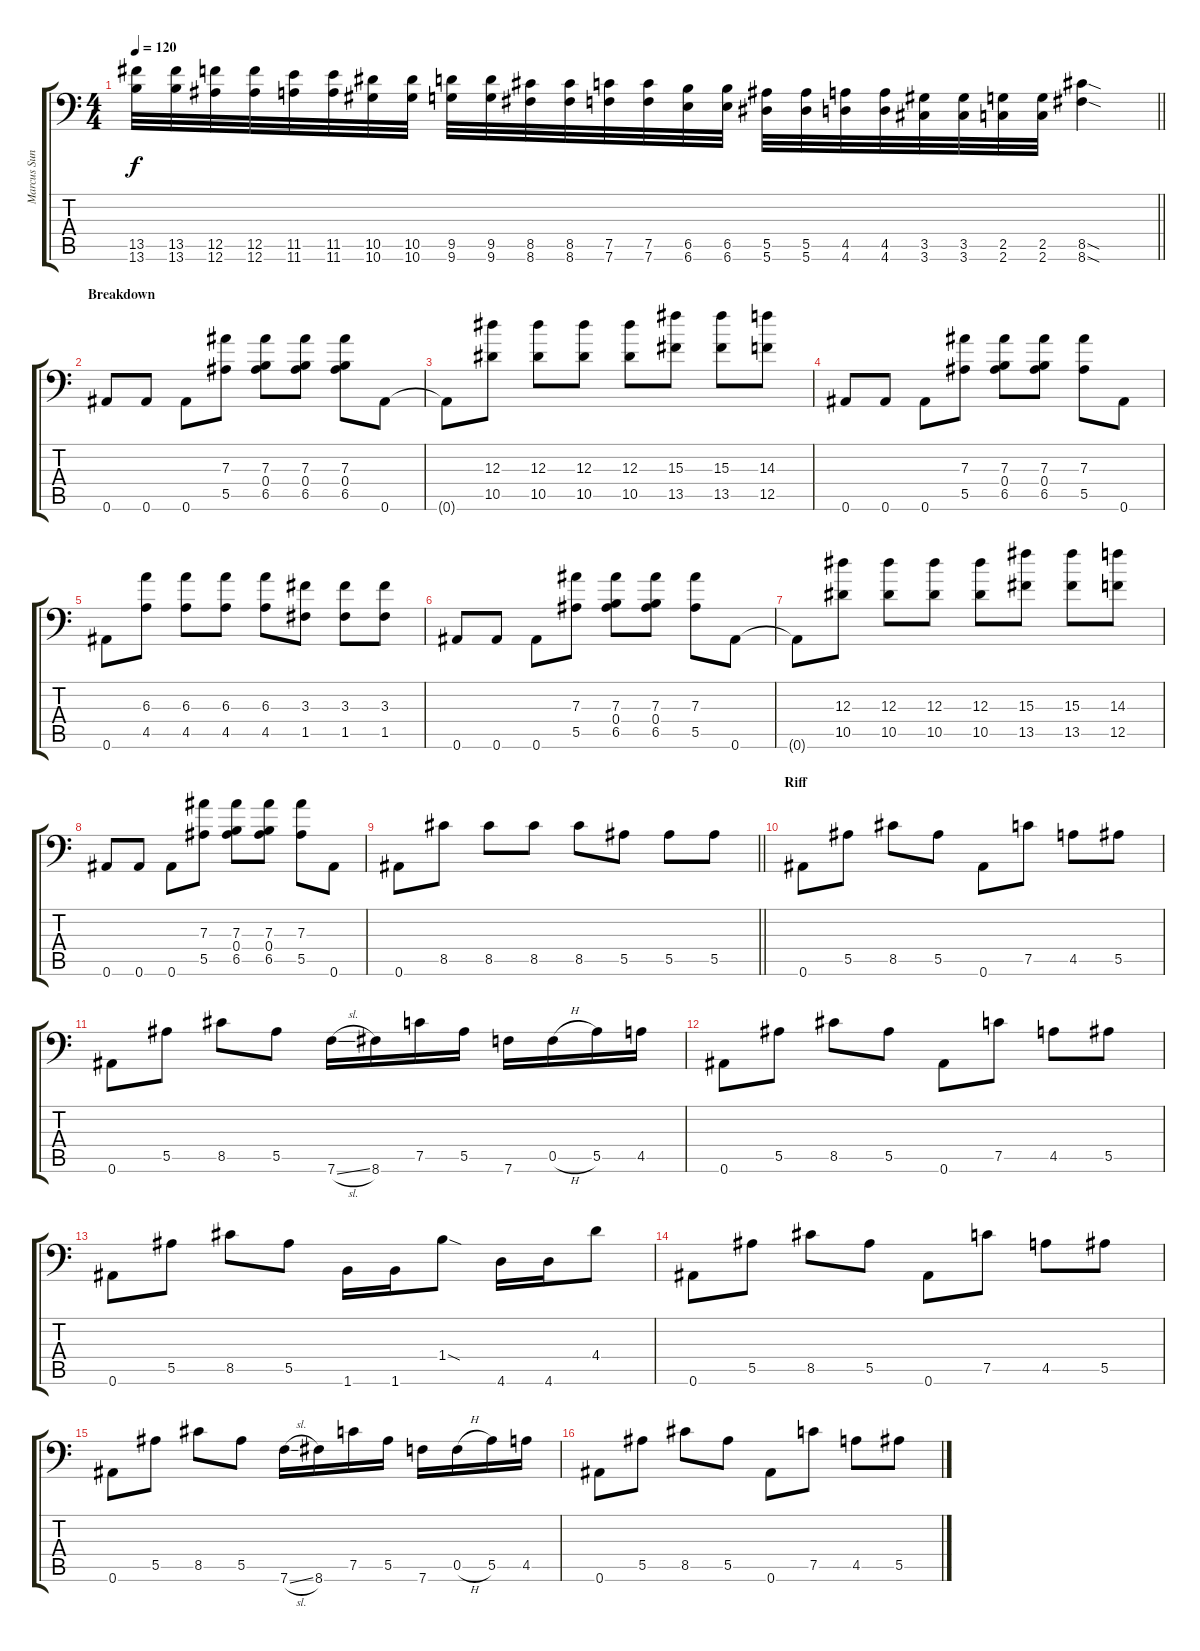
\track ("Marcus Sunesson" "Marcus Sun") {instrument distortionguitar}
\staff {score tabs}
\tuning (C4 G3 Eb3 Bb2 F2 Bb1) {hide}
\ts (4 4)
\tempo 120
\clef f4
\barLineRight lightlight
\ks c
(13.5 13.6).32{dy f} (13.5 13.6).32 (12.5 12.6).32 (12.5 12.6).32 (11.5 11.6).32 (11.5 11.6).32 (10.5 10.6).32 (10.5 10.6).32 (9.5 9.6).32 (9.5 9.6).32 (8.5 8.6).32 (8.5 8.6).32 (7.5 7.6).32 (7.5 7.6).32 (6.5 6.6).32 (6.5 6.6).32 (5.5 5.6).32 (5.5 5.6).32 (4.5 4.6).32 (4.5 4.6).32 (3.5 3.6).32 (3.5 3.6).32 (2.5 2.6).32 (2.5 2.6).32 (8.5{sod} 8.6{sod}).4 |
\section ("" "Breakdown")
0.6.8 0.6.8 0.6.8 (7.3 5.5).8 (7.3 0.4 6.5).8 (7.3 0.4 6.5).8 (7.3 0.4 6.5).8 0.6.8 |
0.6{t}.8 (12.3 10.5).8 (12.3 10.5).8 (12.3 10.5).8 (12.3 10.5).8 (15.3 13.5).8 (15.3 13.5).8 (14.3 12.5).8 |
0.6.8 0.6.8 0.6.8 (7.3 5.5).8 (7.3 0.4 6.5).8 (7.3 0.4 6.5).8 (7.3 5.5).8 0.6.8 |
0.6.8 (6.3 4.5).8 (6.3 4.5).8 (6.3 4.5).8 (6.3 4.5).8 (3.3 1.5).8 (3.3 1.5).8 (3.3 1.5).8 |
0.6.8 0.6.8 0.6.8 (7.3 5.5).8 (7.3 0.4 6.5).8 (7.3 0.4 6.5).8 (7.3 5.5).8 0.6.8 |
0.6{t}.8 (12.3 10.5).8 (12.3 10.5).8 (12.3 10.5).8 (12.3 10.5).8 (15.3 13.5).8 (15.3 13.5).8 (14.3 12.5).8 |
0.6.8 0.6.8 0.6.8 (7.3 5.5).8 (7.3 0.4 6.5).8 (7.3 0.4 6.5).8 (7.3 5.5).8 0.6.8 |
\barLineRight lightlight
0.6.8 8.5.8 8.5.8 8.5.8 8.5.8 5.5.8 5.5.8 5.5.8 |
\section ("" "Riff")
0.6.8 5.5.8 8.5.8 5.5.8 0.6.8 7.5.8 4.5.8 5.5.8 |
0.6.8 5.5.8 8.5.8 5.5.8 7.6{sl}.16 8.6.16 7.5.16 5.5.16 7.6.16 0.5{h}.16 5.5.16 4.5.16 |
0.6.8 5.5.8 8.5.8 5.5.8 0.6.8 7.5.8 4.5.8 5.5.8 |
0.6.8 5.5.8 8.5.8 5.5.8 1.6.16 1.6.16 1.4{sod}.8 4.6.16 4.6.16 4.4.8 |
0.6.8 5.5.8 8.5.8 5.5.8 0.6.8 7.5.8 4.5.8 5.5.8 |
0.6.8 5.5.8 8.5.8 5.5.8 7.6{sl}.16 8.6.16 7.5.16 5.5.16 7.6.16 0.5{h}.16 5.5.16 4.5.16 |
0.6.8 5.5.8 8.5.8 5.5.8 0.6.8 7.5.8 4.5.8 5.5.8
